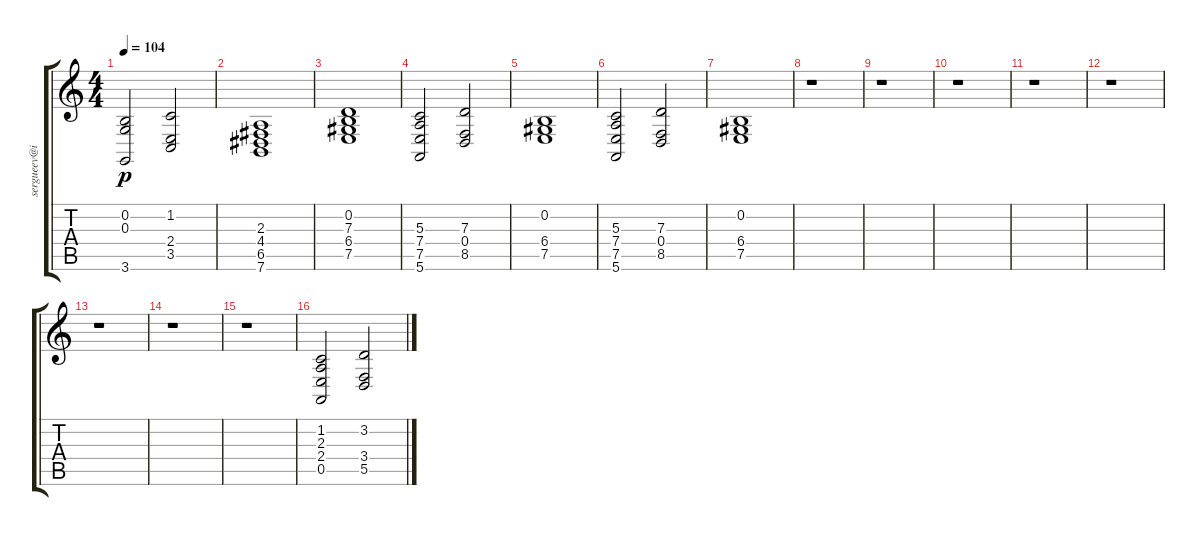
\track ("" "sergueev@i") {instrument synthbrass2}
\staff {score tabs}
\tuning (E4 B3 G3 D3 A2 E2) {hide}
\ts (4 4)
\tempo 104
\clef g2
\ks c
(0.2 0.3 3.6).2{dy p} (1.2 2.4 3.5).2 |
(2.3 4.4 6.5 7.6).1 |
(0.2 7.3 6.4 7.5).1 |
(5.3 7.4 7.5 5.6).2 (7.3 0.4 8.5).2 |
(0.2 6.4 7.5).1 |
(5.3 7.4 7.5 5.6).2 (7.3 0.4 8.5).2 |
(0.2 6.4 7.5).1 |
r.1 |
r.1 |
r.1 |
r.1 |
r.1 |
r.1 |
r.1 |
r.1 |
(1.2 2.3 2.4 0.5).2 (3.2 3.4 5.5).2
